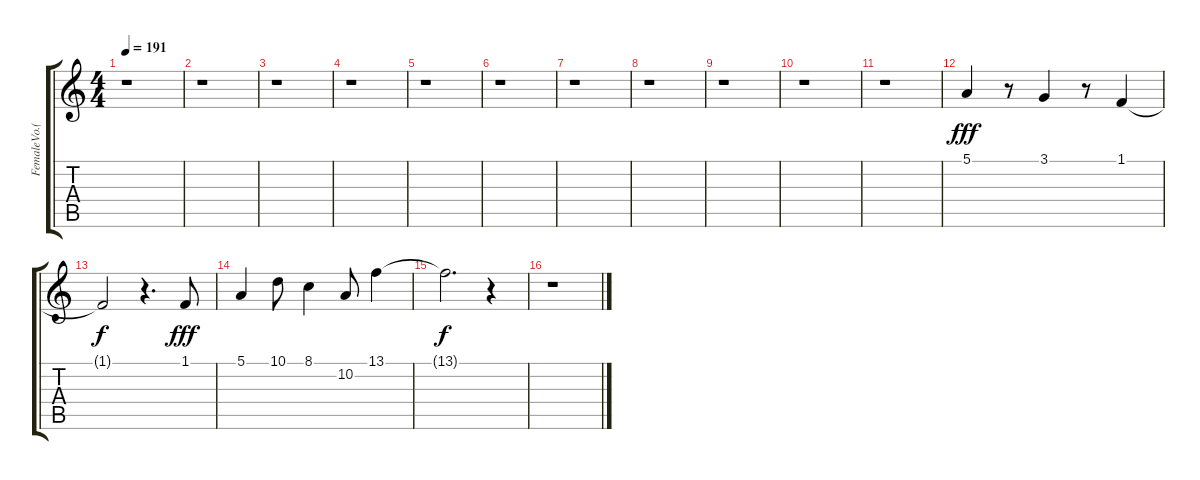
\track ("FemaleVo.(Lch.)" "FemaleVo.(") {instrument altosax}
\staff {score tabs}
\tuning (E4 B3 G3 D3 A2 E2) {hide}
\ts (4 4)
\tempo 191
\clef g2
\ks c
r.1{dy f} |
r.1 |
r.1 |
r.1 |
r.1 |
r.1 |
r.1 |
r.1 |
r.1 |
r.1 |
r.1 |
5.1.4{dy fff} r.8 3.1.4 r.8 1.1.4 |
1.1{t}.2{dy f} r.4{d} 1.1.8{dy fff} |
5.1.4 10.1.8 8.1.4 10.2.8 13.1.4 |
13.1{t}.2{d dy f} r.4 |
r.1
